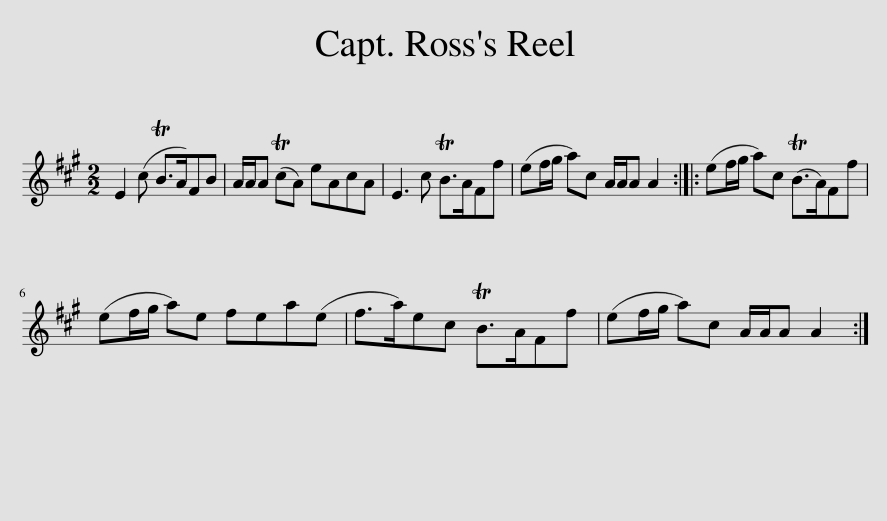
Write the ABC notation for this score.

X:1
L:1/8
M:2/2
I:linebreak $
K:A
V:1 treble
V:1
 E2 (c TB>A)FB | A/A/A (TcA) eAcA | E3 c TB>AFf | (ef/g/ a)c A/A/A A2 :: (ef/g/ a)c (TB>A)Ff |$ %5
 (ef/g/ a)e fea(e | f>a)ec TB>AFf | (ef/g/ a)c A/A/A A2 :| %8
